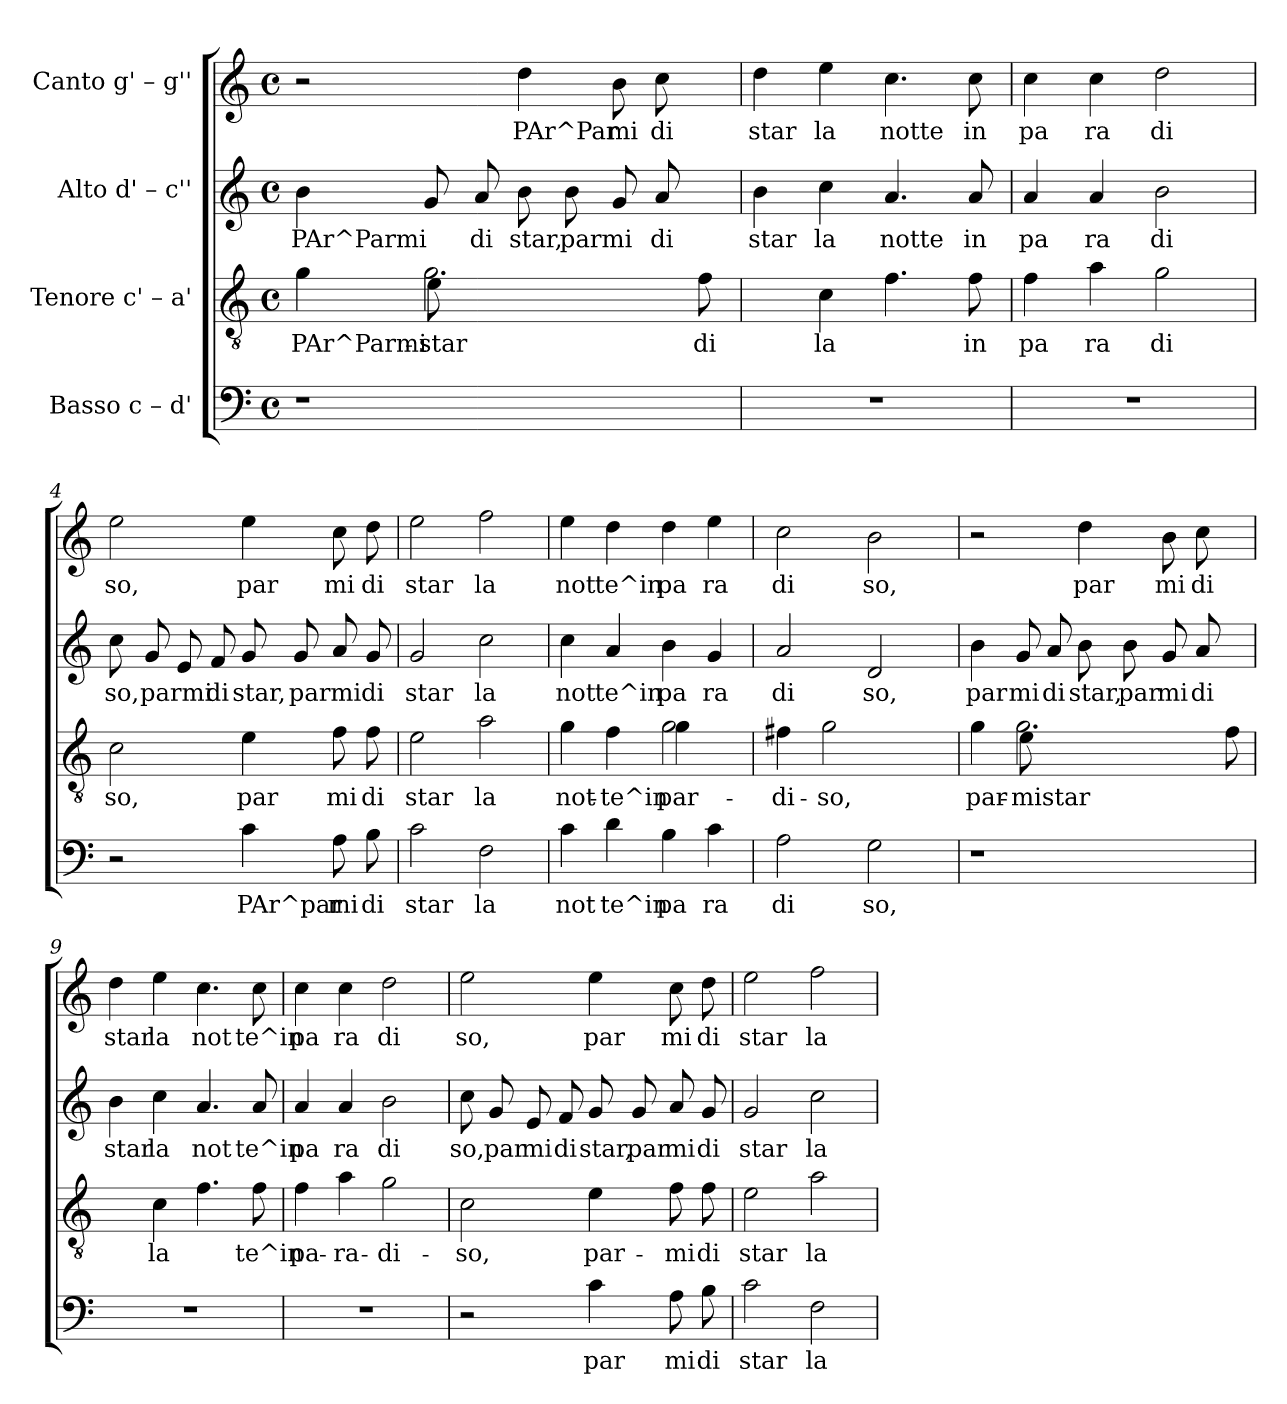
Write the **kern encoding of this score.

**kern	**text	**kern	**text	**kern	**text	**kern	**text
*part4	*part4	*part3	*part3	*part2	*part2	*part1	*part1
*staff4	*staff4	*staff3	*staff3	*staff2	*staff2	*staff1	*staff1
*I"Basso  c – d'	*	*I"Tenore  c' – a'	*	*I"Alto  d' – c''	*	*I"Canto  g' – g''	*
!!LO:PB:g=z
*stria5	*	*stria5	*	*stria5	*	*stria5	*
*clefF4	*	*clefGv2	*	*clefG2	*	*clefG2	*
*k[]	*	*k[]	*	*k[]	*	*k[]	*
*C:	*	*C:	*	*C:	*	*C:	*
*M4/4	*	*M4/4	*	*M4/4	*	*M4/4	*
*met(c)	*	*met(c)	*	*met(c)	*	*met(c)	*
=1	=1	=1	=1	=1	=1	=1	=1
!	!	!	!LO:LY:b:rj	!	!LO:LY:b:rj	!	!
*	*	*^	*	*	*	*	*
1r	.	4g\	4ryy	PAr^Parmi-	4b\	PAr^Parmi-	2r	.
!	!	!	!	!LO:LY:b:rj	!	!LO:LY:b:rj	!	!
.	.	2.g\	8e\	-star	8g/	--	.	.
!	!	!	!	!	!	!LO:LY:b:rj	!	!
.	.	.	2.ryy	.	8a/	-di	.	.
!	!	!	!	!	!	!LO:LY:b:rj	!	!LO:LY:b:rj
.	.	.	.	.	8b\	star,	4dd\	PAr^Par
!	!	!	!	!	!	!LO:LY:b:rj	!	!
.	.	.	.	.	8b\	parmi	.	.
!	!	!	!	!	!	!LO:LY:b:rj	!	!LO:LY:b:rj
.	.	.	.	.	8g/	.	8b\	mi
!	!	!	!	!	!	!LO:LY:b:rj	!	!LO:LY:b:rj
.	.	.	.	.	8a/	di	8cc\	di
!	!	!	!	!LO:LY:b:rj	!	!	!	!
8ryy	.	8f\	.	di	8ryy	.	8ryy	.
*	*	*v	*v	*	*	*	*	*
=2	=2	=2	=2	=2	=2	=2	=2
!	!	!	!	!	!LO:LY:b:rj	!	!LO:LY:b:rj
1r	.	4ryy	.	4b\	star	4dd\	star
!	!	!	!LO:LY:b:rj	!	!LO:LY:b:rj	!	!LO:LY:b:rj
.	.	4c\	la	4cc\	la	4ee\	la
!	!	!	!	!	!LO:LY:b:rj	!	!LO:LY:b:rj
.	.	4.f\	.	4.a/	notte	4.cc\	notte
!	!	!	!LO:LY:b:rj	!	!LO:LY:b:rj	!	!LO:LY:b:rj
.	.	8f\	in	8a/	in	8cc\	in
=3	=3	=3	=3	=3	=3	=3	=3
!	!	!	!LO:LY:b:rj	!	!LO:LY:b:rj	!	!LO:LY:b:rj
1r	.	4f\	pa	4a/	pa	4cc\	pa
!	!	!	!LO:LY:b:rj	!	!LO:LY:b:rj	!	!LO:LY:b:rj
.	.	4a\	ra	4a/	ra	4cc\	ra
!	!	!	!LO:LY:b:rj	!	!LO:LY:b:rj	!	!LO:LY:b:rj
.	.	2g\	di	2b\	di	2dd\	di
=4	=4	=4	=4	=4	=4	=4	=4
!	!	!	!LO:LY:b:rj	!	!LO:LY:b:rj	!	!LO:LY:b:rj
2r	.	2c\	so,	8cc\	so,	2ee\	so,
!	!	!	!	!	!LO:LY:b:rj	!	!
.	.	.	.	8g/	parmi	.	.
!	!	!	!	!	!LO:LY:b:rj	!	!
.	.	.	.	8e/	.	.	.
!	!	!	!	!	!LO:LY:b:rj	!	!
.	.	.	.	8f/	di	.	.
!	!LO:LY:b:rj	!	!LO:LY:b:rj	!	!LO:LY:b:rj	!	!LO:LY:b:rj
4c\	PAr^par	4e\	par	8g/	star,	4ee\	par
!	!	!	!	!	!LO:LY:b:rj	!	!
.	.	.	.	8g/	parmi	.	.
!	!LO:LY:b:rj	!	!LO:LY:b:rj	!	!LO:LY:b:rj	!	!LO:LY:b:rj
8A\	mi	8f\	mi	8a/	.	8cc\	mi
!	!LO:LY:b:rj	!	!LO:LY:b:rj	!	!LO:LY:b:rj	!	!LO:LY:b:rj
8B\	di	8f\	di	8g/	di	8dd\	di
!!LO:LB:g=z
=5	=5	=5	=5	=5	=5	=5	=5
!	!LO:LY:b:rj	!	!LO:LY:b:rj	!	!LO:LY:b:rj	!	!LO:LY:b:rj
2c\	star	2e\	star	2g/	star	2ee\	star
!	!LO:LY:b:rj	!	!LO:LY:b:rj	!	!LO:LY:b:rj	!	!LO:LY:b:rj
2F\	la	2a\	la	2cc\	la	2ff\	la
=6	=6	=6	=6	=6	=6	=6	=6
!	!LO:LY:b:rj	!	!LO:LY:b:rj	!	!LO:LY:b:rj	!	!LO:LY:b:rj
*	*	*^	*	*	*	*	*
4c\	not	4g\	2ryy	not-	4cc\	not	4ee\	not
!	!LO:LY:b:rj	!	!	!LO:LY:b:rj	!	!LO:LY:b:rj	!	!LO:LY:b:rj
4d\	te^in	4f\	.	-te^in	4a/	te^in	4dd\	te^in
!	!LO:LY:b:rj	!	!	!LO:LY:b:rj	!	!LO:LY:b:rj	!	!LO:LY:b:rj
4B\	pa	2g\	4g\	par-	4b\	pa	4dd\	pa
!	!LO:LY:b:rj	!	!	!	!	!LO:LY:b:rj	!	!LO:LY:b:rj
4c\	ra	.	4ryy	.	4g/	ra	4ee\	ra
=7	=7	=7	=7	=7	=7	=7	=7	=7
!	!LO:LY:b:rj	!	!	!LO:LY:b:rj	!	!LO:LY:b:rj	!	!LO:LY:b:rj
*	*	*v	*v	*	*	*	*	*
2A\	di	4f#X\	-di-	2a/	di	2cc\	di
!	!	!	!LO:LY:b:rj	!	!	!	!
.	.	2g\	-so,	.	.	.	.
!	!LO:LY:b:rj	!	!	!	!LO:LY:b:rj	!	!LO:LY:b:rj
2G\	so,	.	.	2d/	so,	2b\	so,
.	.	4ryy	.	.	.	.	.
=8	=8	=8	=8	=8	=8	=8	=8
!	!	!	!LO:LY:b:rj	!	!LO:LY:b:rj	!	!
*	*	*^	*	*	*	*	*
1r	.	4g\	4ryy	par-	4b\	par	2r	.
!	!	!	!	!LO:LY:b:rj	!	!LO:LY:b:rj	!	!
.	.	2.g\	8e\	-mistar	8g/	mi	.	.
!	!	!	!	!	!	!LO:LY:b:rj	!	!
.	.	.	2.ryy	.	8a/	di	.	.
!	!	!	!	!	!	!LO:LY:b:rj	!	!LO:LY:b:rj
.	.	.	.	.	8b\	star,	4dd\	par
!	!	!	!	!	!	!LO:LY:b:rj	!	!
.	.	.	.	.	8b\	par	.	.
!	!	!	!	!	!	!LO:LY:b:rj	!	!LO:LY:b:rj
.	.	.	.	.	8g/	mi	8b\	mi
!	!	!	!	!	!	!LO:LY:b:rj	!	!LO:LY:b:rj
.	.	.	.	.	8a/	di	8cc\	di
!	!	!	!	!LO:LY:b:rj	!	!	!	!
8ryy	.	8f\	.	.	8ryy	.	8ryy	.
*	*	*v	*v	*	*	*	*	*
=9	=9	=9	=9	=9	=9	=9	=9
!	!	!	!	!	!LO:LY:b:rj	!	!LO:LY:b:rj
1r	.	4ryy	.	4b\	star	4dd\	star
!	!	!	!LO:LY:b:rj	!	!LO:LY:b:rj	!	!LO:LY:b:rj
.	.	4c\	la	4cc\	la	4ee\	la
!	!	!	!	!	!LO:LY:b:rj	!	!LO:LY:b:rj
.	.	4.f\	.	4.a/	not	4.cc\	not
!	!	!	!LO:LY:b:rj	!	!LO:LY:b:rj	!	!LO:LY:b:rj
.	.	8f\	te^in	8a/	te^in	8cc\	te^in
!!LO:LB:g=z
=10	=10	=10	=10	=10	=10	=10	=10
!	!	!	!LO:LY:b:rj	!	!LO:LY:b:rj	!	!LO:LY:b:rj
1r	.	4f\	pa-	4a/	pa	4cc\	pa
!	!	!	!LO:LY:b:rj	!	!LO:LY:b:rj	!	!LO:LY:b:rj
.	.	4a\	-ra-	4a/	ra	4cc\	ra
!	!	!	!LO:LY:b:rj	!	!LO:LY:b:rj	!	!LO:LY:b:rj
.	.	2g\	-di-	2b\	di	2dd\	di
=11	=11	=11	=11	=11	=11	=11	=11
!	!	!	!LO:LY:b:rj	!	!LO:LY:b:rj	!	!LO:LY:b:rj
2r	.	2c\	-so,	8cc\	so,	2ee\	so,
!	!	!	!	!	!LO:LY:b:rj	!	!
.	.	.	.	8g/	par	.	.
!	!	!	!	!	!LO:LY:b:rj	!	!
.	.	.	.	8e/	mi	.	.
!	!	!	!	!	!LO:LY:b:rj	!	!
.	.	.	.	8f/	di	.	.
!	!LO:LY:b:rj	!	!LO:LY:b:rj	!	!LO:LY:b:rj	!	!LO:LY:b:rj
4c\	par	4e\	par-	8g/	star,	4ee\	par
!	!	!	!	!	!LO:LY:b:rj	!	!
.	.	.	.	8g/	par	.	.
!	!LO:LY:b:rj	!	!LO:LY:b:rj	!	!LO:LY:b:rj	!	!LO:LY:b:rj
8A\	mi	8f\	-mi	8a/	mi	8cc\	mi
!	!LO:LY:b:rj	!	!LO:LY:b:rj	!	!LO:LY:b:rj	!	!LO:LY:b:rj
8B\	di	8f\	di	8g/	di	8dd\	di
=12	=12	=12	=12	=12	=12	=12	=12
!	!LO:LY:b:rj	!	!LO:LY:b:rj	!	!LO:LY:b:rj	!	!LO:LY:b:rj
2c\	star	2e\	star	2g/	star	2ee\	star
!	!LO:LY:b:rj	!	!LO:LY:b:rj	!	!LO:LY:b:rj	!	!LO:LY:b:rj
2F\	la	2a\	la	2cc\	la	2ff\	la
=	=	=	=	=	=	=	=
*-	*-	*-	*-	*-	*-	*-	*-
